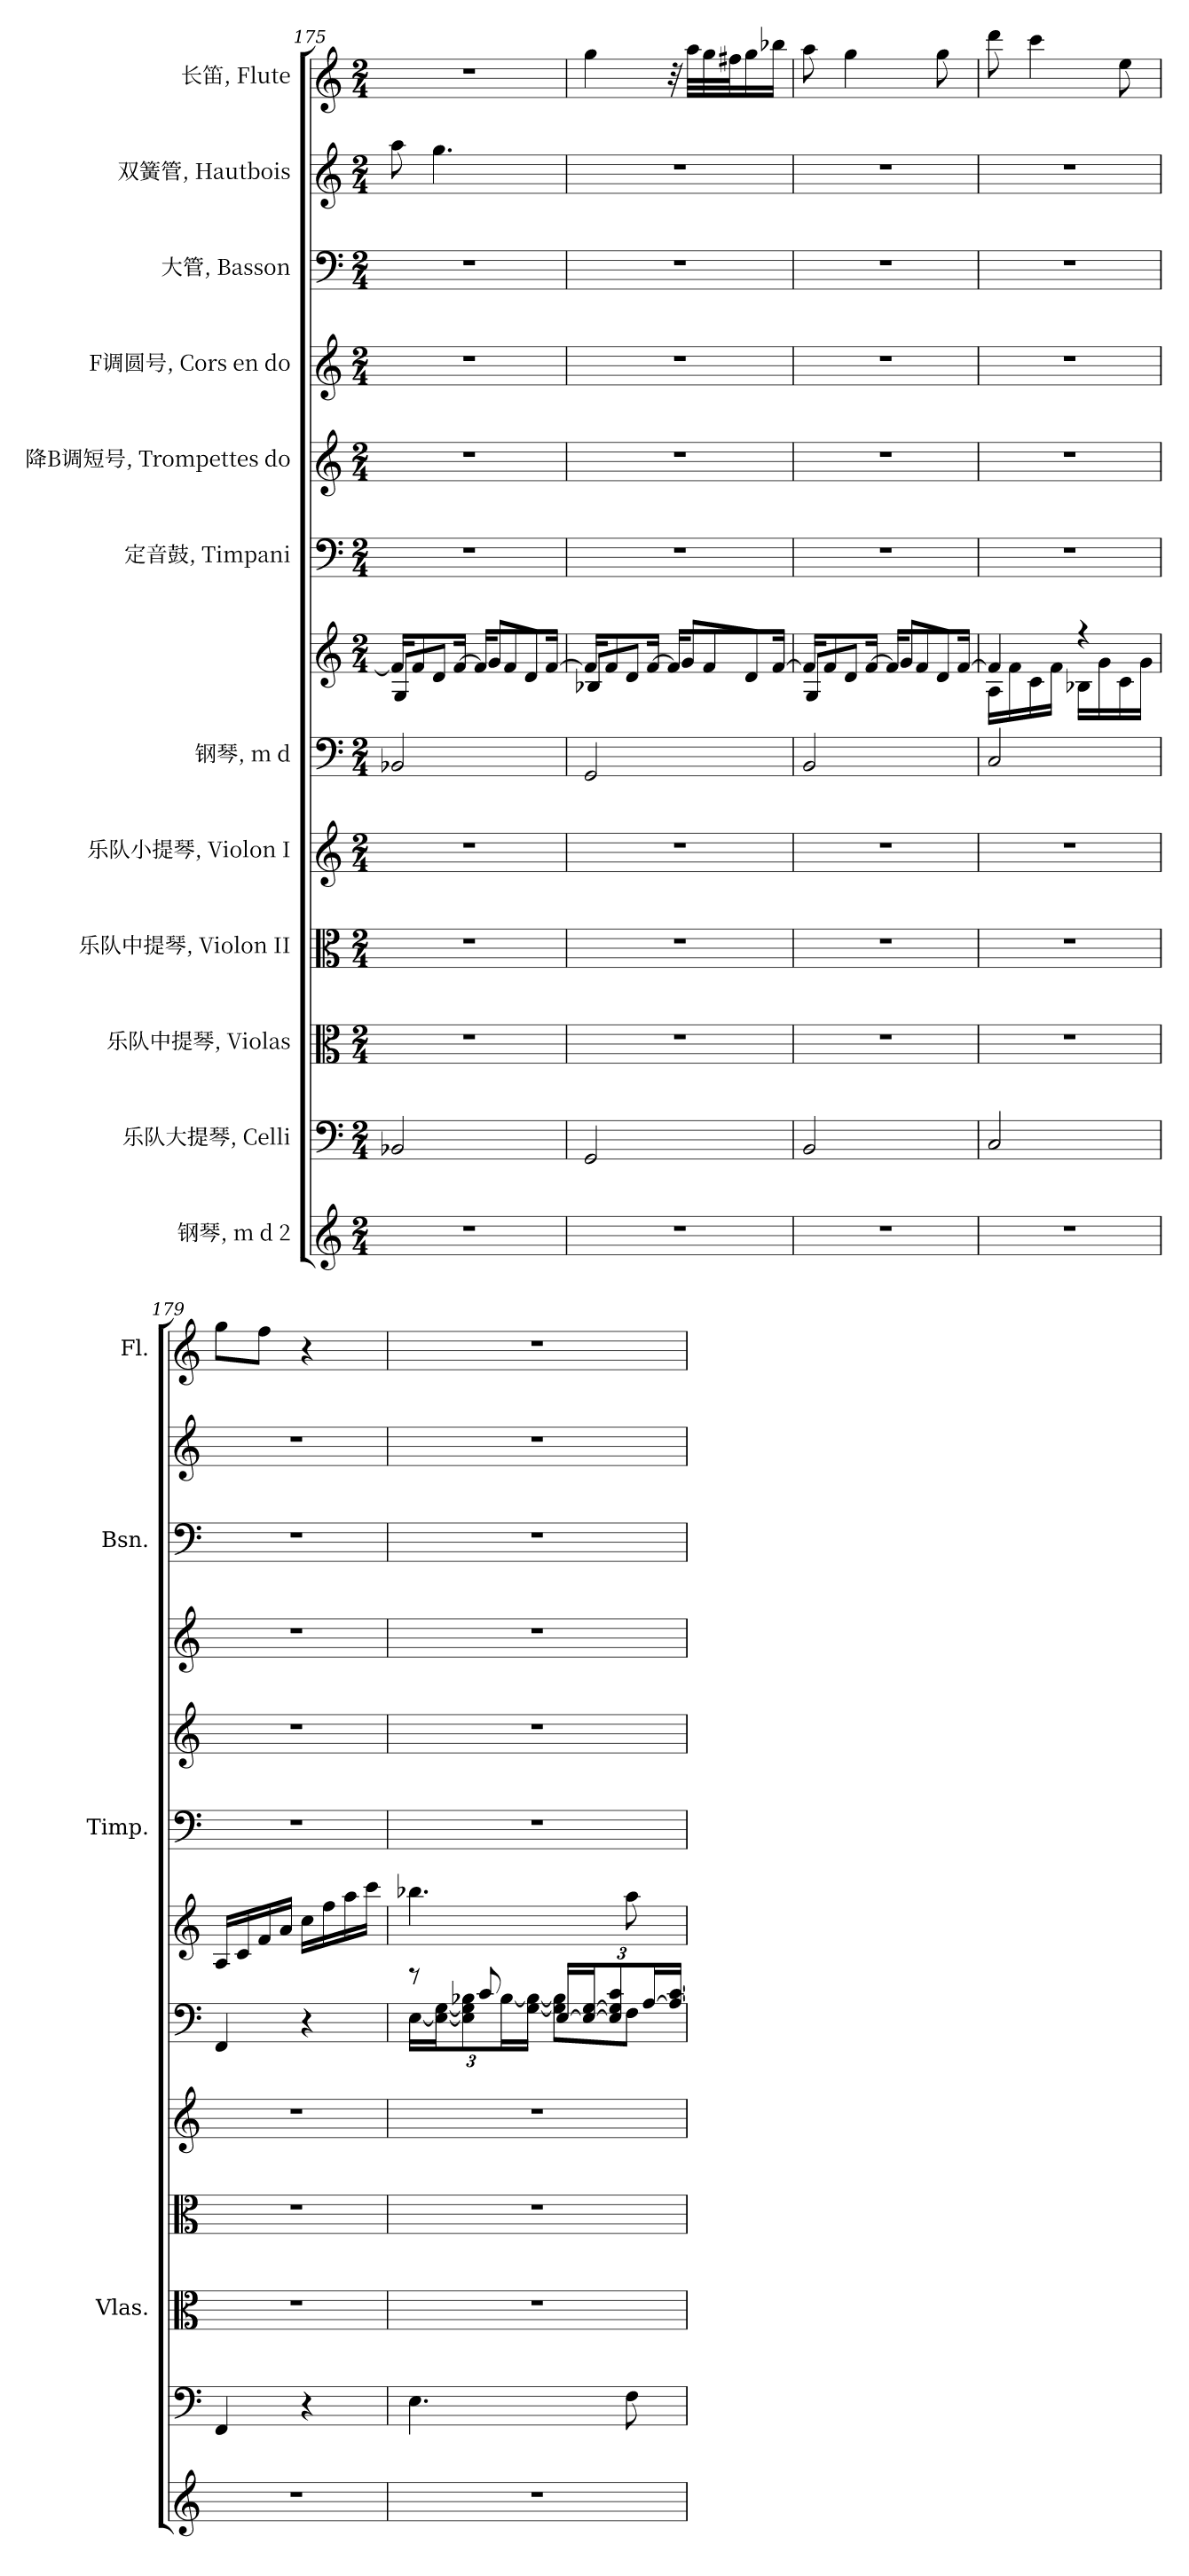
**kern	**kern	**kern	**kern	**kern	**kern	**kern	**kern	**kern	**kern	**kern	**kern	**kern
*part12	*part11	*part10	*part9	*part8	*part7	*part7	*part6	*part5	*part4	*part3	*part2	*part1
*staff13	*staff12	*staff11	*staff10	*staff9	*staff8	*staff7	*staff6	*staff5	*staff4	*staff3	*staff2	*staff1
*I"钢琴, m d 2	*I"乐队大提琴, Celli	*I"乐队中提琴, Violas	*I"乐队中提琴, Violon II	*I"乐队小提琴, Violon I	*I"钢琴, m d	*	*I"定音鼓, Timpani	*I"降B调短号, Trompettes do	*I"F调圆号, Cors en do	*I"大管, Basson	*I"双簧管, Hautbois	*I"长笛, Flute
*	*	*I'Vlas.	*	*	*	*	*I'Timp.	*	*	*I'Bsn.	*	*I'Fl.
!!LO:PB:g=z
*clefG2	*clefF4	*clefC3	*clefC3	*clefG2	*clefF4	*clefG2	*clefF4	*clefG2	*clefG2	*clefF4	*clefG2	*clefG2
*	*	*	*	*	*	*	*	*ITrd1c2	*ITrd4c7	*	*	*
*k[]	*k[]	*k[]	*k[]	*k[]	*k[]	*k[]	*k[]	*k[b-e-]	*k[b-]	*k[]	*k[]	*k[]
*M2/4	*M2/4	*M2/4	*M2/4	*M2/4	*M2/4	*M2/4	*M2/4	*M2/4	*M2/4	*M2/4	*M2/4	*M2/4
=175	=175	=175	=175	=175	=175	=175	=175	=175	=175	=175	=175	=175
*	*	*	*	*	*	*^	*	*	*	*	*	*
2r	2BB-X/	2r	2r	2r	2BB-X/	16f/KL]	8G/L	2r	2r	2r	2r	8aa\	2r
.	.	.	.	.	.	8f/	.	.	.	.	.	.	.
.	.	.	.	.	.	.	8d/J	.	.	.	.	4.gg\	.
.	.	.	.	.	.	[16f/Jk	.	.	.	.	.	.	.
.	.	.	.	.	.	16f/KL]	8g/L	.	.	.	.	.	.
.	.	.	.	.	.	8f/	.	.	.	.	.	.	.
.	.	.	.	.	.	.	8d/J	.	.	.	.	.	.
.	.	.	.	.	.	[16f/Jk	.	.	.	.	.	.	.
=176	=176	=176	=176	=176	=176	=176	=176	=176	=176	=176	=176	=176	=176
2r	2GG/	2r	2r	2r	2GG/	16f/KL]	8B-X/L	2r	2r	2r	2r	2r	4gg\
.	.	.	.	.	.	8f/	.	.	.	.	.	.	.
.	.	.	.	.	.	.	8d/J	.	.	.	.	.	.
.	.	.	.	.	.	[16f/Jk	.	.	.	.	.	.	.
.	.	.	.	.	.	16f/KL]	8g/L	.	.	.	.	.	32r
.	.	.	.	.	.	.	.	.	.	.	.	.	32aa\LLL
.	.	.	.	.	.	8f/	.	.	.	.	.	.	32gg\
.	.	.	.	.	.	.	.	.	.	.	.	.	32ff#X\J
.	.	.	.	.	.	.	8d/J	.	.	.	.	.	16gg\
.	.	.	.	.	.	[16f/Jk	.	.	.	.	.	.	16bb-X\JJ
=177	=177	=177	=177	=177	=177	=177	=177	=177	=177	=177	=177	=177	=177
2r	2BB/	2r	2r	2r	2BB/	16f/KL]	8G/L	2r	2r	2r	2r	2r	8aa\
.	.	.	.	.	.	8f/	.	.	.	.	.	.	.
.	.	.	.	.	.	.	8d/J	.	.	.	.	.	4gg\
.	.	.	.	.	.	[16f/Jk	.	.	.	.	.	.	.
.	.	.	.	.	.	16f/KL]	8g/L	.	.	.	.	.	.
.	.	.	.	.	.	8f/	.	.	.	.	.	.	.
.	.	.	.	.	.	.	8d/J	.	.	.	.	.	8gg\
.	.	.	.	.	.	[16f/Jk	.	.	.	.	.	.	.
=178	=178	=178	=178	=178	=178	=178	=178	=178	=178	=178	=178	=178	=178
2r	2C/	2r	2r	2r	2C/	4f/]	16A\LL	2r	2r	2r	2r	2r	8ddd\
.	.	.	.	.	.	.	16f\	.	.	.	.	.	.
.	.	.	.	.	.	.	16c\	.	.	.	.	.	4ccc\
.	.	.	.	.	.	.	16f\JJ	.	.	.	.	.	.
.	.	.	.	.	.	4r	16B-X\LL	.	.	.	.	.	.
.	.	.	.	.	.	.	16g\	.	.	.	.	.	.
.	.	.	.	.	.	.	16c\	.	.	.	.	.	8ee\
.	.	.	.	.	.	.	16g\JJ	.	.	.	.	.	.
*	*	*	*	*	*	*v	*v	*	*	*	*	*	*
!!LO:PB:g=z
=179	=179	=179	=179	=179	=179	=179	=179	=179	=179	=179	=179	=179
2r	4FF/	2r	2r	2r	4FF/	16A/LL	2r	2r	2r	2r	2r	8gg\L
.	.	.	.	.	.	16c/	.	.	.	.	.	.
.	.	.	.	.	.	16f/	.	.	.	.	.	8ff\J
.	.	.	.	.	.	16a/JJ	.	.	.	.	.	.
.	4r	.	.	.	4r	16cc\LL	.	.	.	.	.	4r
.	.	.	.	.	.	16ff\	.	.	.	.	.	.
.	.	.	.	.	.	16aa\	.	.	.	.	.	.
.	.	.	.	.	.	16ccc\JJ	.	.	.	.	.	.
=180	=180	=180	=180	=180	=180	=180	=180	=180	=180	=180	=180	=180
*	*	*	*	*	*^	*	*	*	*	*	*	*
*	*	*	*	*	*	*Xbrackettup	*	*	*	*	*	*	*
2r	4.E\	2r	2r	2r	8r	[24E\LL	4.bb-X\	2r	2r	2r	2r	2r	2r
.	.	.	.	.	.	24E\_ [24G\J	.	.	.	.	.	.	.
.	.	.	.	.	.	12E\] 12G\] 12B-X\	.	.	.	.	.	.	.
.	.	.	.	.	8c/	.	.	.	.	.	.	.	.
.	.	.	.	.	.	[24B-\L	.	.	.	.	.	.	.
.	.	.	.	.	.	[24G\ 24B-\_JJ	.	.	.	.	.	.	.
.	.	.	.	.	[24E/LL	8G\] 8B-\]L	.	.	.	.	.	.	.
.	.	.	.	.	24E/_ [24G/J	.	.	.	.	.	.	.	.
.	.	.	.	.	12E/] 12G/] 12c/	.	.	.	.	.	.	.	.
.	8F\	.	.	.	.	8F\J	8aa\	.	.	.	.	.	.
.	.	.	.	.	[24A/L	.	.	.	.	.	.	.	.
.	.	.	.	.	24A/_ [24c/JJ	.	.	.	.	.	.	.	.
*	*	*	*	*	*v	*v	*	*	*	*	*	*	*
=	=	=	=	=	=	=	=	=	=	=	=	=
*-	*-	*-	*-	*-	*-	*-	*-	*-	*-	*-	*-	*-
